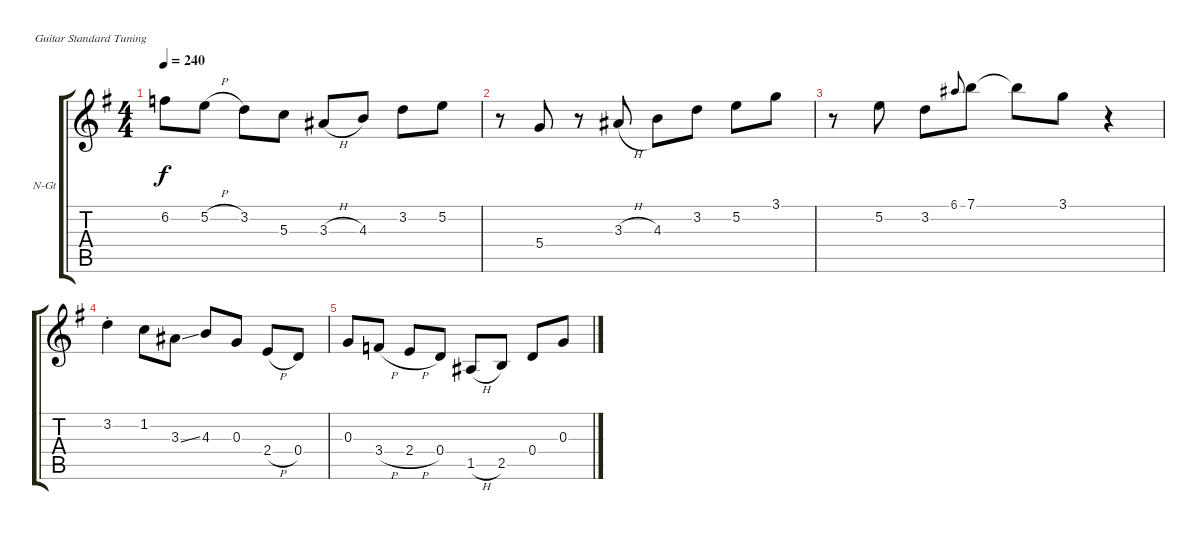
\defaultSystemsLayout 4
\bracketExtendMode groupsimilarinstruments
\firstSystemTrackNameOrientation horizontal
\otherSystemsTrackNameOrientation horizontal
\track ("Nylon Guitar" "N-Gt") {instrument acousticguitarnylon}
\staff {score tabs}
\tuning (E4 B3 G3 D3 A2 E2)
\ts (4 4)
\tempo 240
\clef g2
\ks g
6.2.8{dy f} 5.2{h}.8 3.2.8 5.3.8 3.3{h}.8 4.3.8 3.2.8 5.2.8 |
r.8 5.4.8 r.8 3.3{h}.8 4.3.8 3.2.8 5.2.8 3.1.8 |
r.8 5.2.8 3.2.8 6.1.8{gr onbeat} 7.1.8 7.1{t}.8 3.1.8 r.4 |
3.2{st}.4 1.2.8 3.3{ss}.8 4.3.8 0.3.8 2.4{h}.8 0.4.8 |
0.3.8 3.4{h}.8 2.4{h}.8 0.4.8 1.5{h}.8 2.5.8 0.4.8 0.3.8
